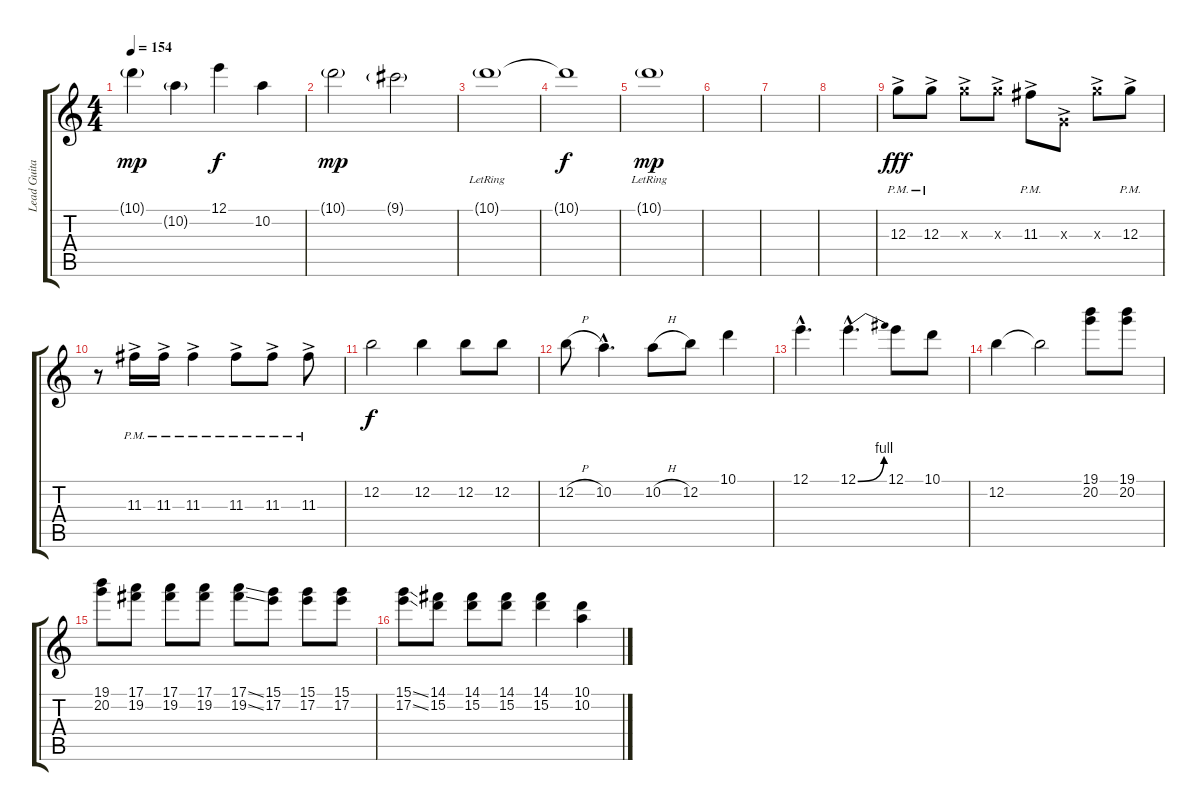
\track ("Lead Guitar 1" "Lead Guita") {instrument overdrivenguitar}
\staff {score tabs}
\tuning (E4 B3 G3 D3 A2 E2) {hide}
\ts (4 4)
\tempo 154
\clef g2
\ks c
10.1{g}.4{dy mp} 10.2{g}.4 12.1.4{dy f} 10.2.4 |
10.1{g}.2{dy mp} 9.1{g}.2 |
10.1{g lr}.1 |
10.1{t}.1{dy f} |
10.1{g lr}.1{dy mp} |
|
|
|
12.3{ac pm}.8{dy fff} 12.3{ac pm}.8 12.3{ac x}.8 12.3{ac x}.8 11.3{ac pm}.8 0.3{ac x}.8 12.3{ac x}.8 12.3{ac pm}.8 |
r.8 11.3{ac pm}.16 11.3{ac pm}.16 11.3{ac pm}.4 11.3{ac pm}.8 11.3{ac pm}.8 11.3{ac pm}.8 |
12.2.2{dy f} 12.2.4 12.2.8 12.2.8 |
12.2{h}.8 10.2{hac}.4{d} 10.2{h}.8 12.2.8 10.1.4 |
12.1{hac}.4{d} 12.1{be (bend 0 0 60 4) hac}.4{d} 12.1.8 10.1.8 |
12.2.4 12.2{t}.2 (19.1 20.2).8 (19.1 20.2).8 |
(19.1 20.2).8 (17.1 19.2).8 (17.1 19.2).8 (17.1 19.2).8 (17.1{ss} 19.2{ss}).8 (15.1 17.2).8 (15.1 17.2).8 (15.1 17.2).8 |
(15.1{ss} 17.2{ss}).8 (14.1 15.2).8 (14.1 15.2).8 (14.1 15.2).8 (14.1 15.2).4 (10.1 10.2).4
